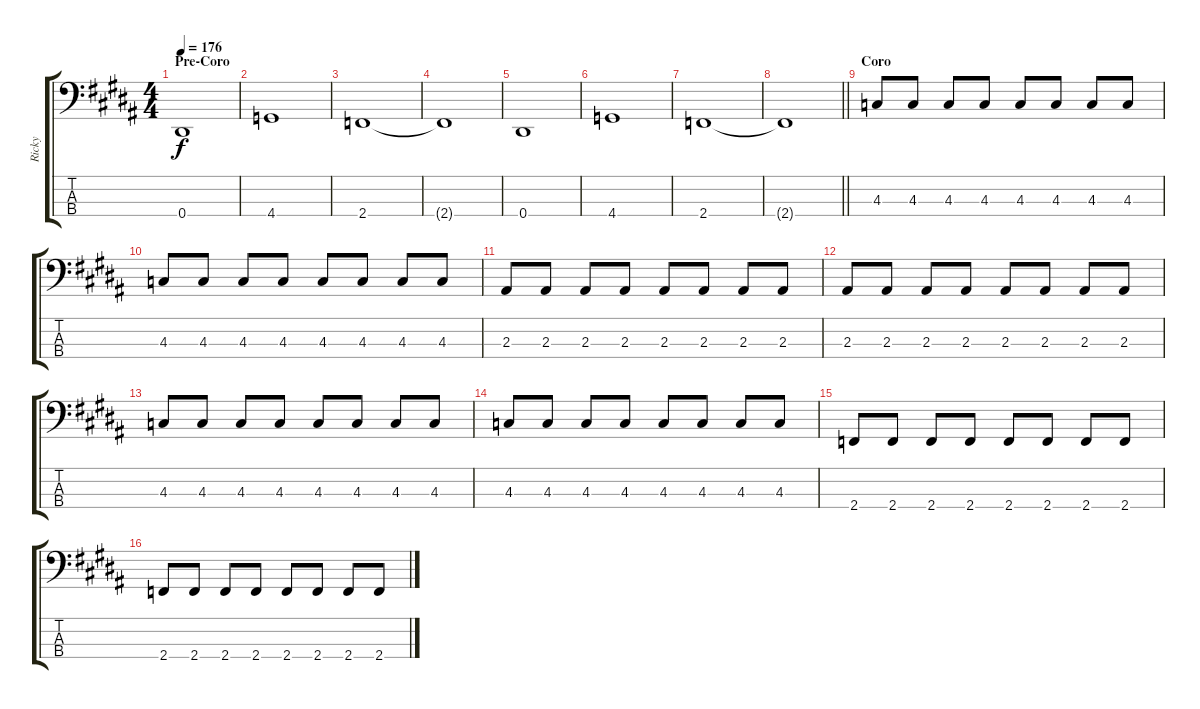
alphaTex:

\track ("Ricky" "Ricky") {instrument electricbasspick}
\staff {score tabs}
\tuning (Gb2 Db2 Ab1 Eb1) {hide}
\ts (4 4)
\section ("" "Pre-Coro")
\tempo 176
\clef f4
\ks b
0.4.1{dy f} |
4.4.1 |
2.4.1 |
2.4{t}.1 |
0.4.1 |
4.4.1 |
2.4.1 |
\barLineRight lightlight
2.4{t}.1 |
\section ("" "Coro")
4.3.8 4.3.8 4.3.8 4.3.8 4.3.8 4.3.8 4.3.8 4.3.8 |
4.3.8 4.3.8 4.3.8 4.3.8 4.3.8 4.3.8 4.3.8 4.3.8 |
2.3.8 2.3.8 2.3.8 2.3.8 2.3.8 2.3.8 2.3.8 2.3.8 |
2.3.8 2.3.8 2.3.8 2.3.8 2.3.8 2.3.8 2.3.8 2.3.8 |
4.3.8 4.3.8 4.3.8 4.3.8 4.3.8 4.3.8 4.3.8 4.3.8 |
4.3.8 4.3.8 4.3.8 4.3.8 4.3.8 4.3.8 4.3.8 4.3.8 |
2.4.8 2.4.8 2.4.8 2.4.8 2.4.8 2.4.8 2.4.8 2.4.8 |
2.4.8 2.4.8 2.4.8 2.4.8 2.4.8 2.4.8 2.4.8 2.4.8
